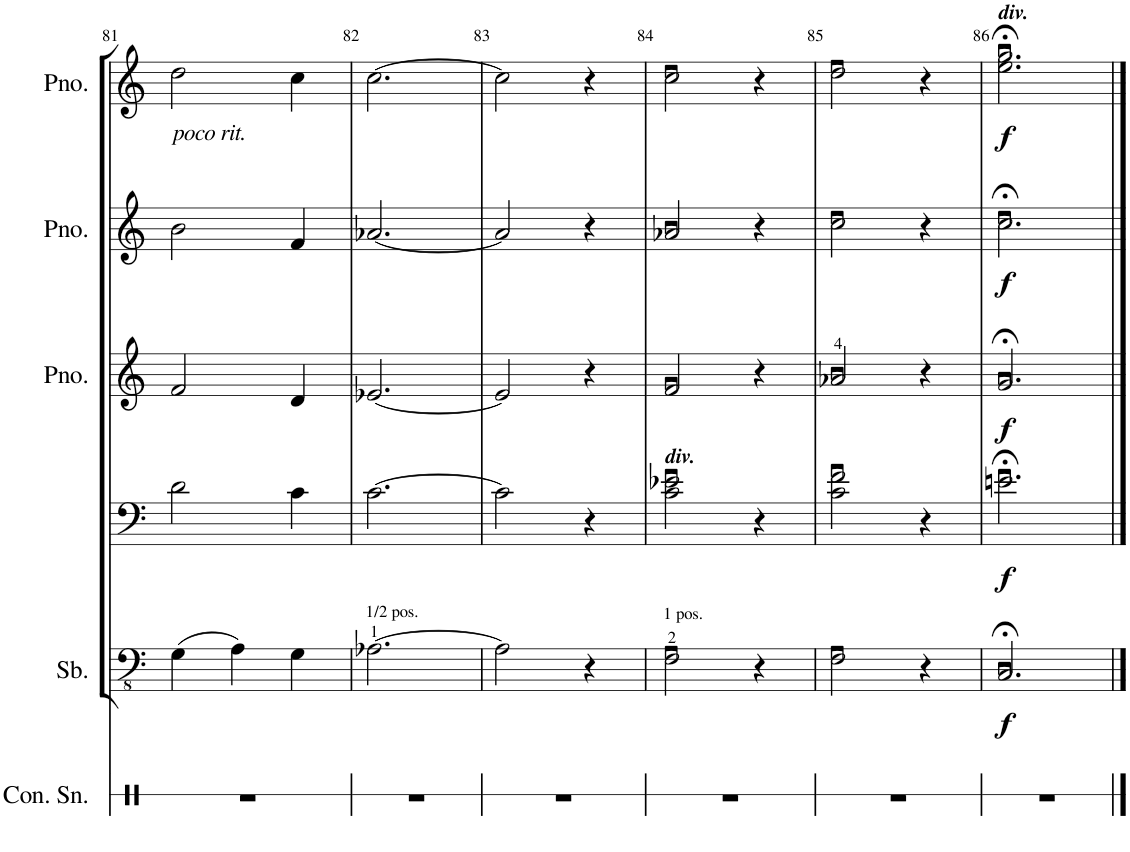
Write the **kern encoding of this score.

**kern	**kern	**dynam	**kern	**dynam	**kern	**dynam	**kern	**dynam	**kern	**dynam
*part6	*part5	*part5	*part4	*part4	*part3	*part3	*part2	*part2	*part1	*part1
*staff6	*staff5	*staff5	*staff4	*staff4	*staff3	*staff3	*staff2	*staff2	*staff1	*staff1
*I"Concert Snare Drum	*I"String Bass	*	*I"Violoncello	*	*I"Piano	*	*I"Piano	*	*I"Piano	*
*I'Con. Sn.	*I'Sb.	*	*I'Vc	*	*I'Pno.	*	*I'Pno.	*	*I'Pno.	*
!!LO:PB:g=z
*clefX	*clefFv4	*	*clefF4	*	*clefG2	*	*clefG2	*	*clefG2	*
*	*ITrd7c12	*	*	*	*	*	*	*	*	*
*k[]	*k[]	*	*k[]	*	*k[]	*	*k[]	*	*k[]	*
*M3/4	*M3/4	*	*M3/4	*	*M3/4	*	*M3/4	*	*M3/4	*
=81	=81	=81	=81	=81	=81	=81	=81	=81	=81	=81
!	!	!	!	!	!	!	!	!	!LO:TX:b:i:t=poco rit.	!
2.r	(4GG\	.	2d\	.	2f/	.	2b\	.	2dd\	.
.	4AA\)	.	.	.	.	.	.	.	.	.
.	4GG\	.	4c\	.	4d/	.	4f/	.	4cc\	.
=82	=82	=82	=82	=82	=82	=82	=82	=82	=82	=82
!	!LO:TX:a:t=1/2 pos.	!	!	!	!	!	!	!	!	!
2.r	[2.AA-X\	.	[2.c\	.	[2.e-X/	.	[2.a-X/	.	[2.cc\	.
=83	=83	=83	=83	=83	=83	=83	=83	=83	=83	=83
2.r	2AA-\]	.	2c\]	.	2e-/]	.	2a-/]	.	2cc\]	.
.	4r	.	4r	.	4r	.	4r	.	4r	.
=84	=84	=84	=84	=84	=84	=84	=84	=84	=84	=84
!	!	!	!LO:TX:a:Bi:t=div.	!	!	!	!	!	!	!
!	!LO:TX:a:t=1 pos.	!	!	!	!	!	!	!	!	!
2.r	2FF\	.	2c\ 2e-X\	.	2f/	.	2a-X/	.	2cc\	.
.	4r	.	4r	.	4r	.	4r	.	4r	.
=85	=85	=85	=85	=85	=85	=85	=85	=85	=85	=85
2.r	2FF\	.	2c\ 2f\	.	2a-X/	.	2cc\	.	2dd\	.
.	4r	.	4r	.	4r	.	4r	.	4r	.
=86	=86	=86	=86	=86	=86	=86	=86	=86	=86	=86
!	!	!	!	!	!	!	!	!	!LO:TX:a:Bi:t=div.	!
!	!	!LO:DY:b	!	!LO:DY:b	!	!LO:DY:b	!	!LO:DY:b	!	!LO:DY:b
2.r	2.CC;</	f	2.en;<\	f	2.g;</	f	2.cc;<\	f	2.ee\;< 2.gg\;<	f
==	==	==	==	==	==	==	==	==	==	==
*-	*-	*-	*-	*-	*-	*-	*-	*-	*-	*-
